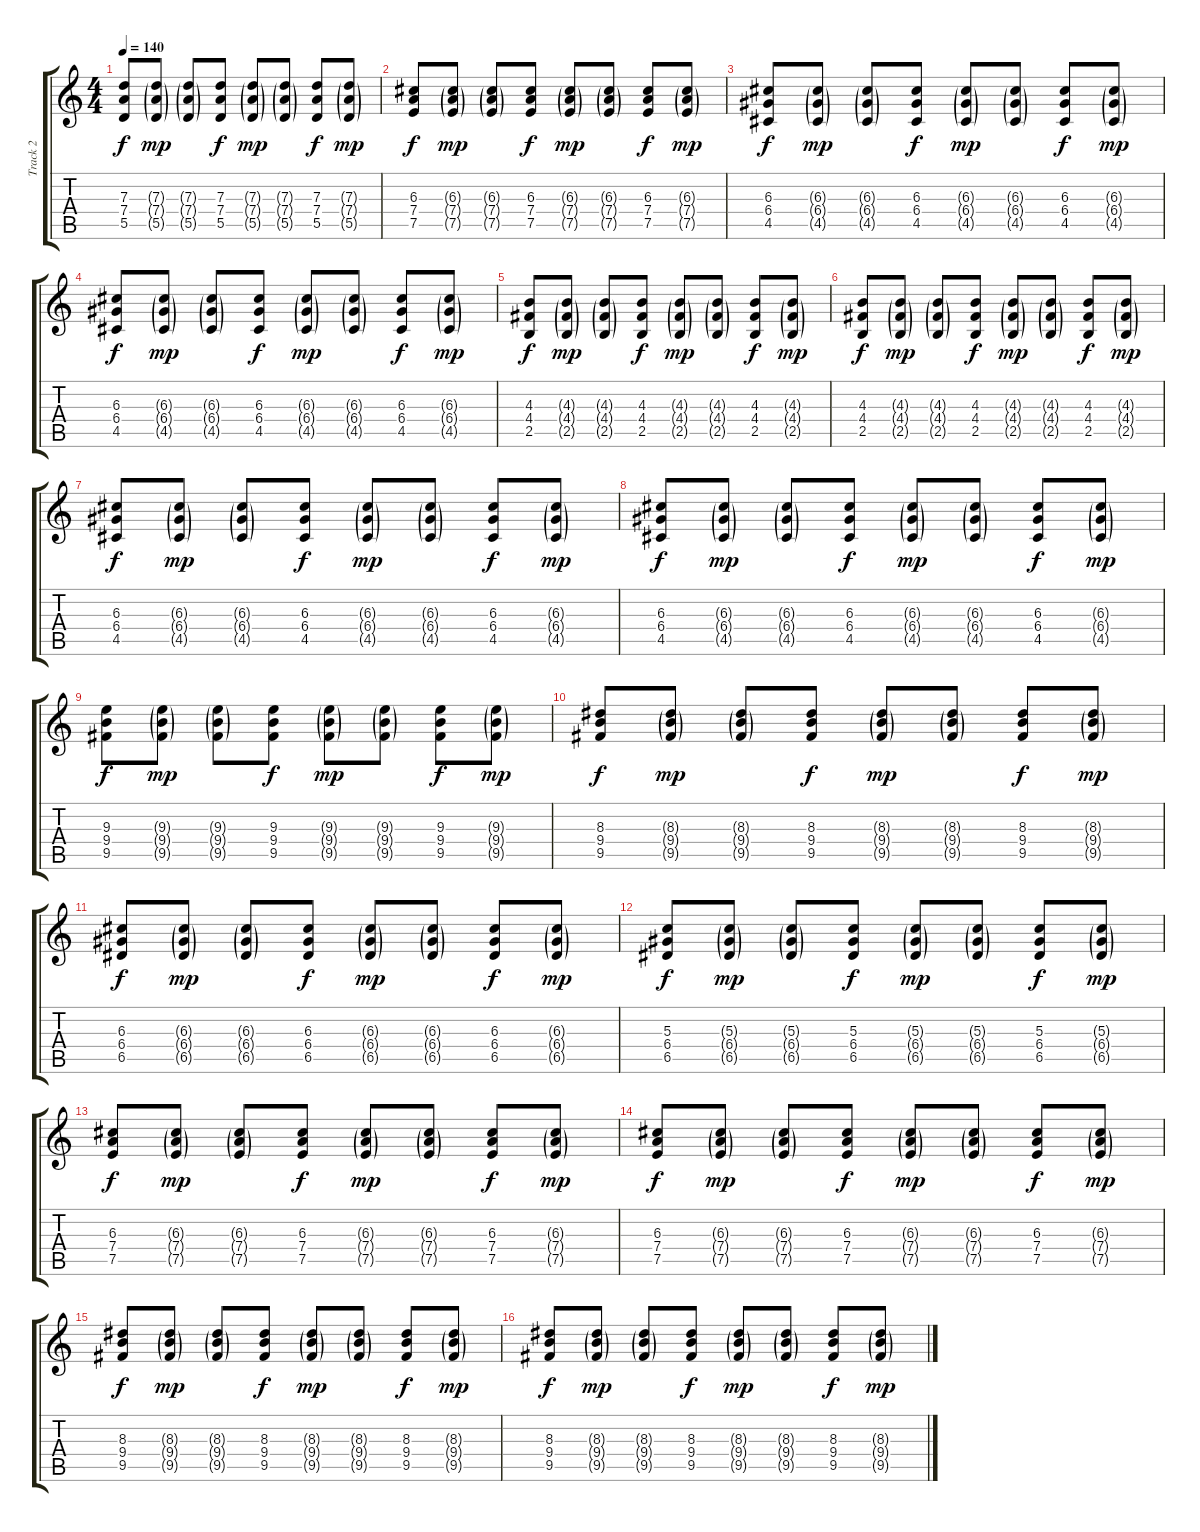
\track ("Track 2" "Track 2") {instrument electricguitarmuted}
\staff {score tabs}
\tuning (E4 B3 G3 D3 A2 E2) {hide}
\ts (4 4)
\tempo 140
\clef g2
\ks c
(7.3 7.4 5.5).8{dy f} (7.3{g} 7.4{g} 5.5{g}).8{dy mp} (7.3{g} 7.4{g} 5.5{g}).8 (7.3 7.4 5.5).8{dy f} (7.3{g} 7.4{g} 5.5{g}).8{dy mp} (7.3{g} 7.4{g} 5.5{g}).8 (7.3 7.4 5.5).8{dy f} (7.3{g} 7.4{g} 5.5{g}).8{dy mp} |
(6.3 7.4 7.5).8{dy f} (6.3{g} 7.4{g} 7.5{g}).8{dy mp} (6.3{g} 7.4{g} 7.5{g}).8 (6.3 7.4 7.5).8{dy f} (6.3{g} 7.4{g} 7.5{g}).8{dy mp} (6.3{g} 7.4{g} 7.5{g}).8 (6.3 7.4 7.5).8{dy f} (6.3{g} 7.4{g} 7.5{g}).8{dy mp} |
(6.3 6.4 4.5).8{dy f} (6.3{g} 6.4{g} 4.5{g}).8{dy mp} (6.3{g} 6.4{g} 4.5{g}).8 (6.3 6.4 4.5).8{dy f} (6.3{g} 6.4{g} 4.5{g}).8{dy mp} (6.3{g} 6.4{g} 4.5{g}).8 (6.3 6.4 4.5).8{dy f} (6.3{g} 6.4{g} 4.5{g}).8{dy mp} |
(6.3 6.4 4.5).8{dy f} (6.3{g} 6.4{g} 4.5{g}).8{dy mp} (6.3{g} 6.4{g} 4.5{g}).8 (6.3 6.4 4.5).8{dy f} (6.3{g} 6.4{g} 4.5{g}).8{dy mp} (6.3{g} 6.4{g} 4.5{g}).8 (6.3 6.4 4.5).8{dy f} (6.3{g} 6.4{g} 4.5{g}).8{dy mp} |
(4.3 4.4 2.5).8{dy f} (4.3{g} 4.4{g} 2.5{g}).8{dy mp} (4.3{g} 4.4{g} 2.5{g}).8 (4.3 4.4 2.5).8{dy f} (4.3{g} 4.4{g} 2.5{g}).8{dy mp} (4.3{g} 4.4{g} 2.5{g}).8 (4.3 4.4 2.5).8{dy f} (4.3{g} 4.4{g} 2.5{g}).8{dy mp} |
(4.3 4.4 2.5).8{dy f} (4.3{g} 4.4{g} 2.5{g}).8{dy mp} (4.3{g} 4.4{g} 2.5{g}).8 (4.3 4.4 2.5).8{dy f} (4.3{g} 4.4{g} 2.5{g}).8{dy mp} (4.3{g} 4.4{g} 2.5{g}).8 (4.3 4.4 2.5).8{dy f} (4.3{g} 4.4{g} 2.5{g}).8{dy mp} |
(6.3 6.4 4.5).8{dy f} (6.3{g} 6.4{g} 4.5{g}).8{dy mp} (6.3{g} 6.4{g} 4.5{g}).8 (6.3 6.4 4.5).8{dy f} (6.3{g} 6.4{g} 4.5{g}).8{dy mp} (6.3{g} 6.4{g} 4.5{g}).8 (6.3 6.4 4.5).8{dy f} (6.3{g} 6.4{g} 4.5{g}).8{dy mp} |
(6.3 6.4 4.5).8{dy f} (6.3{g} 6.4{g} 4.5{g}).8{dy mp} (6.3{g} 6.4{g} 4.5{g}).8 (6.3 6.4 4.5).8{dy f} (6.3{g} 6.4{g} 4.5{g}).8{dy mp} (6.3{g} 6.4{g} 4.5{g}).8 (6.3 6.4 4.5).8{dy f} (6.3{g} 6.4{g} 4.5{g}).8{dy mp} |
(9.3 9.4 9.5).8{dy f} (9.3{g} 9.4{g} 9.5{g}).8{dy mp} (9.3{g} 9.4{g} 9.5{g}).8 (9.3 9.4 9.5).8{dy f} (9.3{g} 9.4{g} 9.5{g}).8{dy mp} (9.3{g} 9.4{g} 9.5{g}).8 (9.3 9.4 9.5).8{dy f} (9.3{g} 9.4{g} 9.5{g}).8{dy mp} |
(8.3 9.4 9.5).8{dy f} (8.3{g} 9.4{g} 9.5{g}).8{dy mp} (8.3{g} 9.4{g} 9.5{g}).8 (8.3 9.4 9.5).8{dy f} (8.3{g} 9.4{g} 9.5{g}).8{dy mp} (8.3{g} 9.4{g} 9.5{g}).8 (8.3 9.4 9.5).8{dy f} (8.3{g} 9.4{g} 9.5{g}).8{dy mp} |
(6.3 6.4 6.5).8{dy f} (6.3{g} 6.4{g} 6.5{g}).8{dy mp} (6.3{g} 6.4{g} 6.5{g}).8 (6.3 6.4 6.5).8{dy f} (6.3{g} 6.4{g} 6.5{g}).8{dy mp} (6.3{g} 6.4{g} 6.5{g}).8 (6.3 6.4 6.5).8{dy f} (6.3{g} 6.4{g} 6.5{g}).8{dy mp} |
(5.3 6.4 6.5).8{dy f} (5.3{g} 6.4{g} 6.5{g}).8{dy mp} (5.3{g} 6.4{g} 6.5{g}).8 (5.3 6.4 6.5).8{dy f} (5.3{g} 6.4{g} 6.5{g}).8{dy mp} (5.3{g} 6.4{g} 6.5{g}).8 (5.3 6.4 6.5).8{dy f} (5.3{g} 6.4{g} 6.5{g}).8{dy mp} |
(6.3 7.4 7.5).8{dy f} (6.3{g} 7.4{g} 7.5{g}).8{dy mp} (6.3{g} 7.4{g} 7.5{g}).8 (6.3 7.4 7.5).8{dy f} (6.3{g} 7.4{g} 7.5{g}).8{dy mp} (6.3{g} 7.4{g} 7.5{g}).8 (6.3 7.4 7.5).8{dy f} (6.3{g} 7.4{g} 7.5{g}).8{dy mp} |
(6.3 7.4 7.5).8{dy f} (6.3{g} 7.4{g} 7.5{g}).8{dy mp} (6.3{g} 7.4{g} 7.5{g}).8 (6.3 7.4 7.5).8{dy f} (6.3{g} 7.4{g} 7.5{g}).8{dy mp} (6.3{g} 7.4{g} 7.5{g}).8 (6.3 7.4 7.5).8{dy f} (6.3{g} 7.4{g} 7.5{g}).8{dy mp} |
(8.3 9.4 9.5).8{dy f} (8.3{g} 9.4{g} 9.5{g}).8{dy mp} (8.3{g} 9.4{g} 9.5{g}).8 (8.3 9.4 9.5).8{dy f} (8.3{g} 9.4{g} 9.5{g}).8{dy mp} (8.3{g} 9.4{g} 9.5{g}).8 (8.3 9.4 9.5).8{dy f} (8.3{g} 9.4{g} 9.5{g}).8{dy mp} |
(8.3 9.4 9.5).8{dy f} (8.3{g} 9.4{g} 9.5{g}).8{dy mp} (8.3{g} 9.4{g} 9.5{g}).8 (8.3 9.4 9.5).8{dy f} (8.3{g} 9.4{g} 9.5{g}).8{dy mp} (8.3{g} 9.4{g} 9.5{g}).8 (8.3 9.4 9.5).8{dy f} (8.3{g} 9.4{g} 9.5{g}).8{dy mp}
